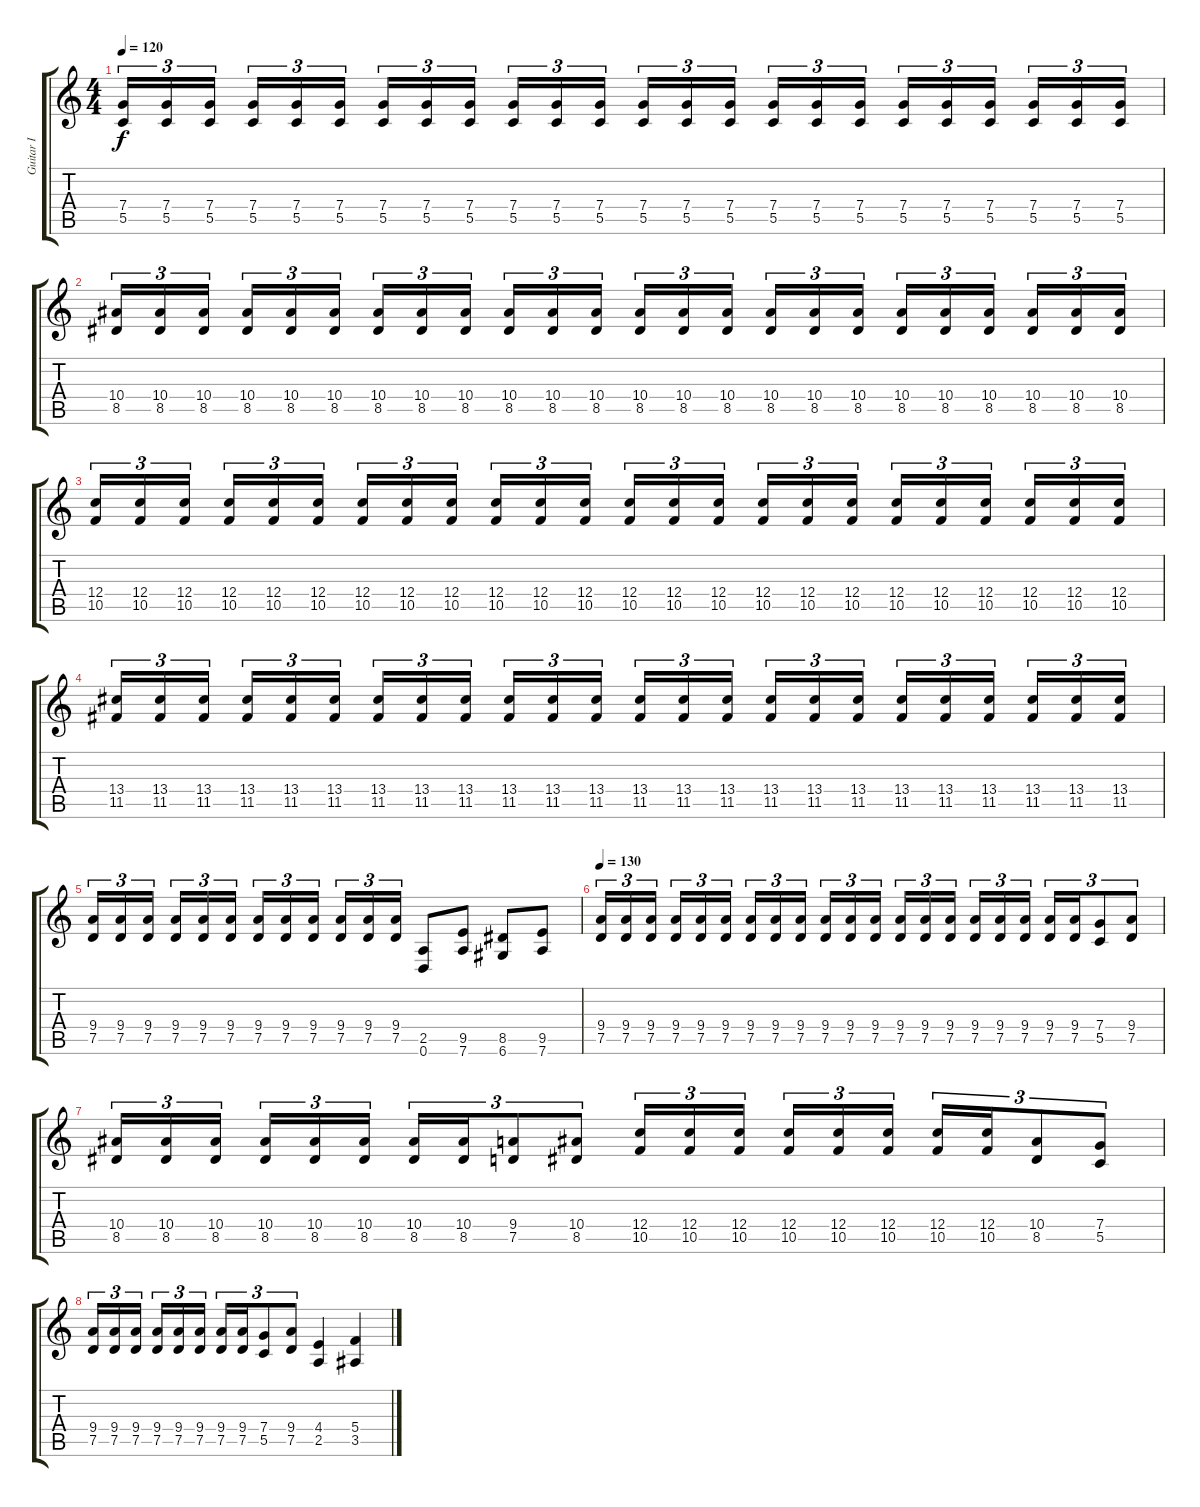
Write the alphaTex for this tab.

\track ("Guitar I" "Guitar I") {instrument distortionguitar}
\staff {score tabs}
\tuning (D4 A3 F3 C3 G2 D2) {hide}
\ts (4 4)
\tempo 120
\clef g2
\ks c
(7.4 5.5).16{tu (3 2) dy f} (7.4 5.5).16{tu (3 2)} (7.4 5.5).16{tu (3 2)} (7.4 5.5).16{tu (3 2)} (7.4 5.5).16{tu (3 2)} (7.4 5.5).16{tu (3 2)} (7.4 5.5).16{tu (3 2)} (7.4 5.5).16{tu (3 2)} (7.4 5.5).16{tu (3 2)} (7.4 5.5).16{tu (3 2)} (7.4 5.5).16{tu (3 2)} (7.4 5.5).16{tu (3 2)} (7.4 5.5).16{tu (3 2)} (7.4 5.5).16{tu (3 2)} (7.4 5.5).16{tu (3 2)} (7.4 5.5).16{tu (3 2)} (7.4 5.5).16{tu (3 2)} (7.4 5.5).16{tu (3 2)} (7.4 5.5).16{tu (3 2)} (7.4 5.5).16{tu (3 2)} (7.4 5.5).16{tu (3 2)} (7.4 5.5).16{tu (3 2)} (7.4 5.5).16{tu (3 2)} (7.4 5.5).16{tu (3 2)} |
(10.4 8.5).16{tu (3 2)} (10.4 8.5).16{tu (3 2)} (10.4 8.5).16{tu (3 2)} (10.4 8.5).16{tu (3 2)} (10.4 8.5).16{tu (3 2)} (10.4 8.5).16{tu (3 2)} (10.4 8.5).16{tu (3 2)} (10.4 8.5).16{tu (3 2)} (10.4 8.5).16{tu (3 2)} (10.4 8.5).16{tu (3 2)} (10.4 8.5).16{tu (3 2)} (10.4 8.5).16{tu (3 2)} (10.4 8.5).16{tu (3 2)} (10.4 8.5).16{tu (3 2)} (10.4 8.5).16{tu (3 2)} (10.4 8.5).16{tu (3 2)} (10.4 8.5).16{tu (3 2)} (10.4 8.5).16{tu (3 2)} (10.4 8.5).16{tu (3 2)} (10.4 8.5).16{tu (3 2)} (10.4 8.5).16{tu (3 2)} (10.4 8.5).16{tu (3 2)} (10.4 8.5).16{tu (3 2)} (10.4 8.5).16{tu (3 2)} |
(12.4 10.5).16{tu (3 2)} (12.4 10.5).16{tu (3 2)} (12.4 10.5).16{tu (3 2)} (12.4 10.5).16{tu (3 2)} (12.4 10.5).16{tu (3 2)} (12.4 10.5).16{tu (3 2)} (12.4 10.5).16{tu (3 2)} (12.4 10.5).16{tu (3 2)} (12.4 10.5).16{tu (3 2)} (12.4 10.5).16{tu (3 2)} (12.4 10.5).16{tu (3 2)} (12.4 10.5).16{tu (3 2)} (12.4 10.5).16{tu (3 2)} (12.4 10.5).16{tu (3 2)} (12.4 10.5).16{tu (3 2)} (12.4 10.5).16{tu (3 2)} (12.4 10.5).16{tu (3 2)} (12.4 10.5).16{tu (3 2)} (12.4 10.5).16{tu (3 2)} (12.4 10.5).16{tu (3 2)} (12.4 10.5).16{tu (3 2)} (12.4 10.5).16{tu (3 2)} (12.4 10.5).16{tu (3 2)} (12.4 10.5).16{tu (3 2)} |
(13.4 11.5).16{tu (3 2)} (13.4 11.5).16{tu (3 2)} (13.4 11.5).16{tu (3 2)} (13.4 11.5).16{tu (3 2)} (13.4 11.5).16{tu (3 2)} (13.4 11.5).16{tu (3 2)} (13.4 11.5).16{tu (3 2)} (13.4 11.5).16{tu (3 2)} (13.4 11.5).16{tu (3 2)} (13.4 11.5).16{tu (3 2)} (13.4 11.5).16{tu (3 2)} (13.4 11.5).16{tu (3 2)} (13.4 11.5).16{tu (3 2)} (13.4 11.5).16{tu (3 2)} (13.4 11.5).16{tu (3 2)} (13.4 11.5).16{tu (3 2)} (13.4 11.5).16{tu (3 2)} (13.4 11.5).16{tu (3 2)} (13.4 11.5).16{tu (3 2)} (13.4 11.5).16{tu (3 2)} (13.4 11.5).16{tu (3 2)} (13.4 11.5).16{tu (3 2)} (13.4 11.5).16{tu (3 2)} (13.4 11.5).16{tu (3 2)} |
(9.4 7.5).16{tu (3 2)} (9.4 7.5).16{tu (3 2)} (9.4 7.5).16{tu (3 2)} (9.4 7.5).16{tu (3 2)} (9.4 7.5).16{tu (3 2)} (9.4 7.5).16{tu (3 2)} (9.4 7.5).16{tu (3 2)} (9.4 7.5).16{tu (3 2)} (9.4 7.5).16{tu (3 2)} (9.4 7.5).16{tu (3 2)} (9.4 7.5).16{tu (3 2)} (9.4 7.5).16{tu (3 2)} (2.5 0.6).8 (9.5 7.6).8 (8.5 6.6).8 (9.5 7.6).8 |
\tempo 130
(9.4 7.5).16{tu (3 2)} (9.4 7.5).16{tu (3 2)} (9.4 7.5).16{tu (3 2)} (9.4 7.5).16{tu (3 2)} (9.4 7.5).16{tu (3 2)} (9.4 7.5).16{tu (3 2)} (9.4 7.5).16{tu (3 2)} (9.4 7.5).16{tu (3 2)} (9.4 7.5).16{tu (3 2)} (9.4 7.5).16{tu (3 2)} (9.4 7.5).16{tu (3 2)} (9.4 7.5).16{tu (3 2)} (9.4 7.5).16{tu (3 2)} (9.4 7.5).16{tu (3 2)} (9.4 7.5).16{tu (3 2)} (9.4 7.5).16{tu (3 2)} (9.4 7.5).16{tu (3 2)} (9.4 7.5).16{tu (3 2)} (9.4 7.5).16{tu (3 2)} (9.4 7.5).16{tu (3 2)} (7.4 5.5).8{tu (3 2)} (9.4 7.5).8{tu (3 2)} |
(10.4 8.5).16{tu (3 2)} (10.4 8.5).16{tu (3 2)} (10.4 8.5).16{tu (3 2)} (10.4 8.5).16{tu (3 2)} (10.4 8.5).16{tu (3 2)} (10.4 8.5).16{tu (3 2)} (10.4 8.5).16{tu (3 2)} (10.4 8.5).16{tu (3 2)} (9.4 7.5).8{tu (3 2)} (10.4 8.5).8{tu (3 2)} (12.4 10.5).16{tu (3 2)} (12.4 10.5).16{tu (3 2)} (12.4 10.5).16{tu (3 2)} (12.4 10.5).16{tu (3 2)} (12.4 10.5).16{tu (3 2)} (12.4 10.5).16{tu (3 2)} (12.4 10.5).16{tu (3 2)} (12.4 10.5).16{tu (3 2)} (10.4 8.5).8{tu (3 2)} (7.4 5.5).8{tu (3 2)} |
(9.4 7.5).16{tu (3 2)} (9.4 7.5).16{tu (3 2)} (9.4 7.5).16{tu (3 2)} (9.4 7.5).16{tu (3 2)} (9.4 7.5).16{tu (3 2)} (9.4 7.5).16{tu (3 2)} (9.4 7.5).16{tu (3 2)} (9.4 7.5).16{tu (3 2)} (7.4 5.5).8{tu (3 2)} (9.4 7.5).8{tu (3 2)} (4.4 2.5).4 (5.4 3.5).4
